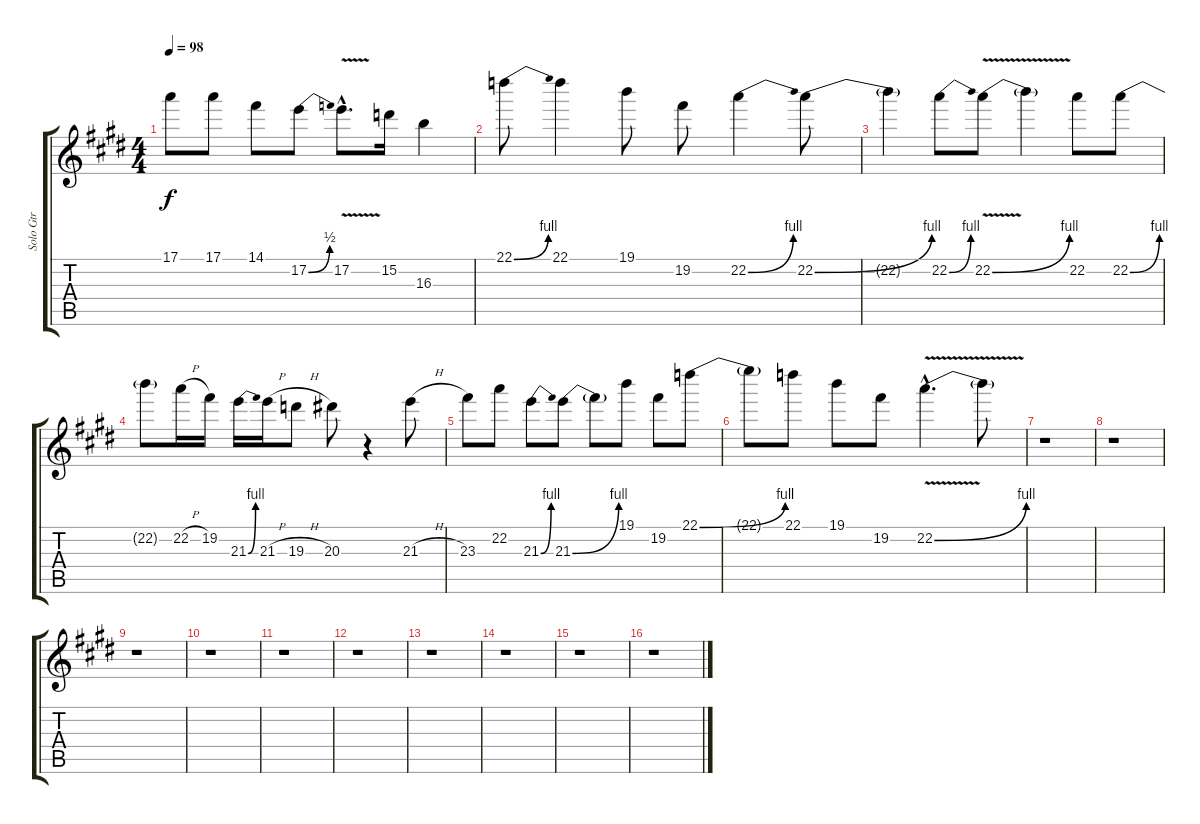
\track ("Solo Gtr" "Solo Gtr") {instrument distortionguitar}
\staff {score tabs}
\tuning (E4 B3 G3 D3 A2 E2) {hide}
\ts (4 4)
\tempo 98
\clef g2
\ks e
17.1{t}.8{dy f} 17.1.8 14.1.8 17.2{be (bend 0 0 60 2)}.8 17.2{v hac}.8{d} 15.2.16 16.3.4 |
22.1{be (bend 0 0 60 4)}.8 22.1.4 19.1.8 19.2.8 22.2{be (bend 0 0 60 4)}.4 22.2{be (bend 0 0 60 4)}.8 |
22.2{t}.4 22.2{be (bend 0 0 60 4)}.8 22.2{be (bend 0 0 60 4) v}.8 22.2{t}.4 22.2.8 22.2{be (bend 0 0 60 4)}.8 |
22.2{t}.8 22.2{h}.16 19.2.16 21.3{be (bend 0 0 60 4)}.16 21.3{h}.16 19.3{h}.8 20.3.8 r.4 21.3{h}.8 |
23.3.8 22.2.8 21.3{be (bend 0 0 60 4)}.8 21.3{be (bend 0 0 60 4)}.8 21.3{t}.8 19.1.8 19.2.8 22.1{be (bend 0 0 60 4)}.8 |
22.1{t}.8 22.1.8 19.1.8 19.2.8 22.2{be (bend 0 0 60 4) v hac}.4{d} 22.2{t}.8 |
r.1 |
r.1 |
r.1 |
r.1 |
r.1 |
r.1 |
r.1 |
r.1 |
r.1 |
r.1
